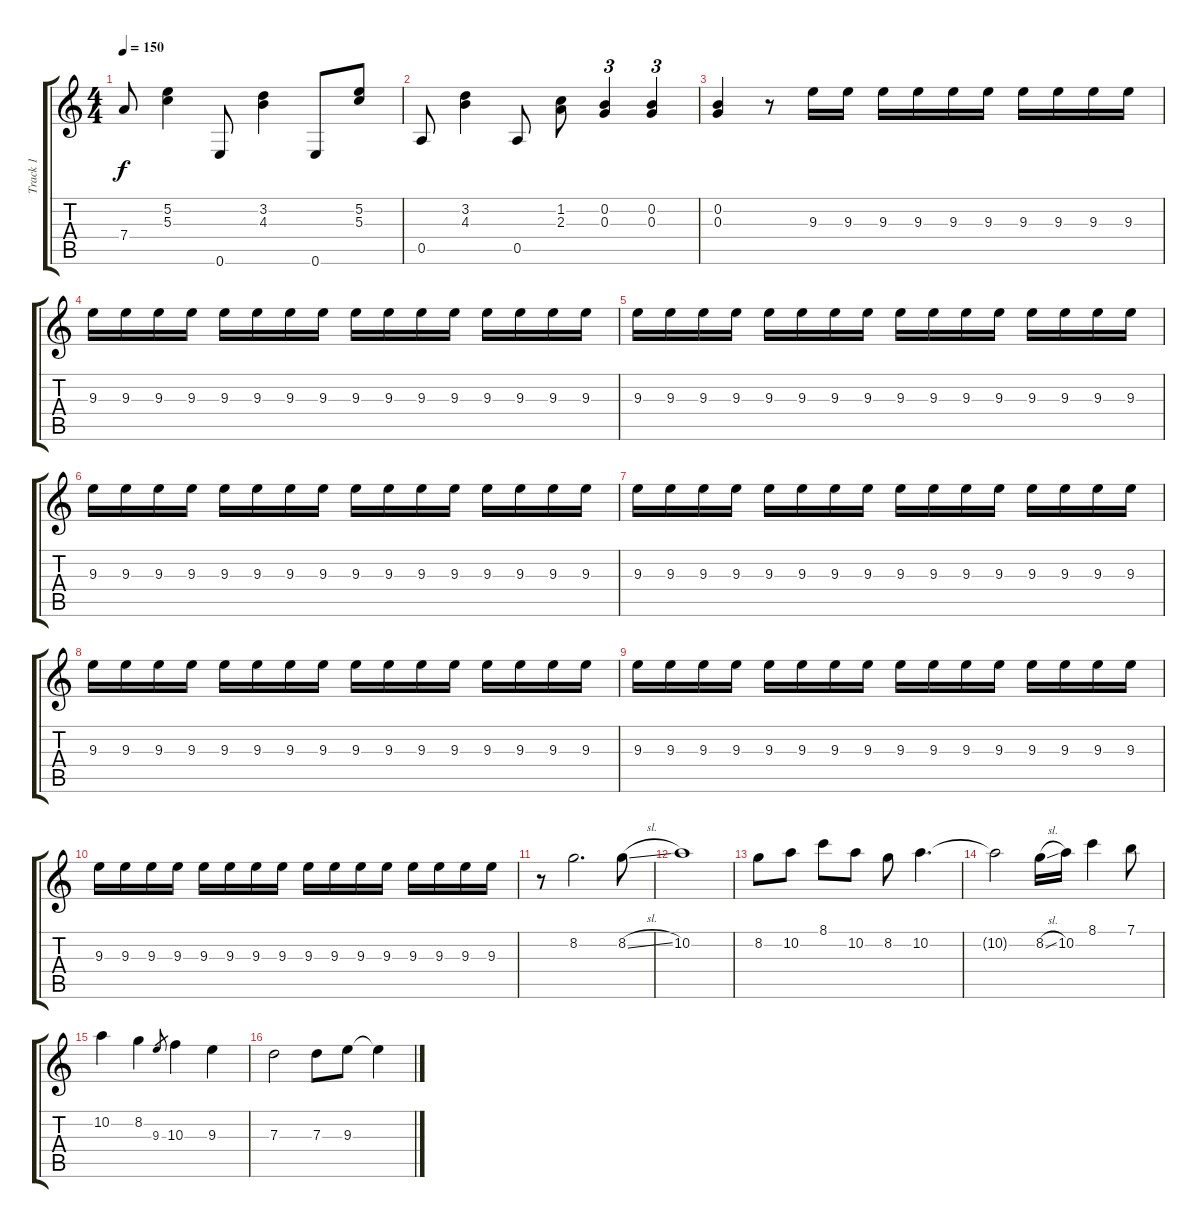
\track ("Track 1" "Track 1") {instrument acousticguitarsteel}
\staff {score tabs}
\tuning (E4 B3 G3 D3 A2 E2) {hide}
\ts (4 4)
\tempo 150
\clef g2
\ks c
7.4.8{dy f} (5.2 5.3).4 0.6.8 (3.2 4.3).4 0.6.8 (5.2 5.3).8 |
0.5.8 (3.2 4.3).4 0.5.8 (1.2 2.3).8 (0.2 0.3).4{tu (3 2)} (0.2 0.3).4{tu (3 2)} |
(0.2 0.3).4 r.8 9.3.16 9.3.16 9.3.16 9.3.16 9.3.16 9.3.16 9.3.16 9.3.16 9.3.16 9.3.16 |
9.3.16 9.3.16 9.3.16 9.3.16 9.3.16 9.3.16 9.3.16 9.3.16 9.3.16 9.3.16 9.3.16 9.3.16 9.3.16 9.3.16 9.3.16 9.3.16 |
9.3.16 9.3.16 9.3.16 9.3.16 9.3.16 9.3.16 9.3.16 9.3.16 9.3.16 9.3.16 9.3.16 9.3.16 9.3.16 9.3.16 9.3.16 9.3.16 |
9.3.16 9.3.16 9.3.16 9.3.16 9.3.16 9.3.16 9.3.16 9.3.16 9.3.16 9.3.16 9.3.16 9.3.16 9.3.16 9.3.16 9.3.16 9.3.16 |
9.3.16 9.3.16 9.3.16 9.3.16 9.3.16 9.3.16 9.3.16 9.3.16 9.3.16 9.3.16 9.3.16 9.3.16 9.3.16 9.3.16 9.3.16 9.3.16 |
9.3.16 9.3.16 9.3.16 9.3.16 9.3.16 9.3.16 9.3.16 9.3.16 9.3.16 9.3.16 9.3.16 9.3.16 9.3.16 9.3.16 9.3.16 9.3.16 |
9.3.16 9.3.16 9.3.16 9.3.16 9.3.16 9.3.16 9.3.16 9.3.16 9.3.16 9.3.16 9.3.16 9.3.16 9.3.16 9.3.16 9.3.16 9.3.16 |
9.3.16 9.3.16 9.3.16 9.3.16 9.3.16 9.3.16 9.3.16 9.3.16 9.3.16 9.3.16 9.3.16 9.3.16 9.3.16 9.3.16 9.3.16 9.3.16 |
r.8 8.2.2{d} 8.2{sl}.8 |
10.2.1 |
8.2.8 10.2.8 8.1.8 10.2.8 8.2.8 10.2.4{d} |
10.2{t}.2 8.2{sl}.16 10.2.16 8.1.4 7.1.8 |
10.2.4 8.2.4 9.3.8{gr} 10.3.4 9.3.4 |
7.3.2 7.3.8 9.3.8 9.3{t}.4
